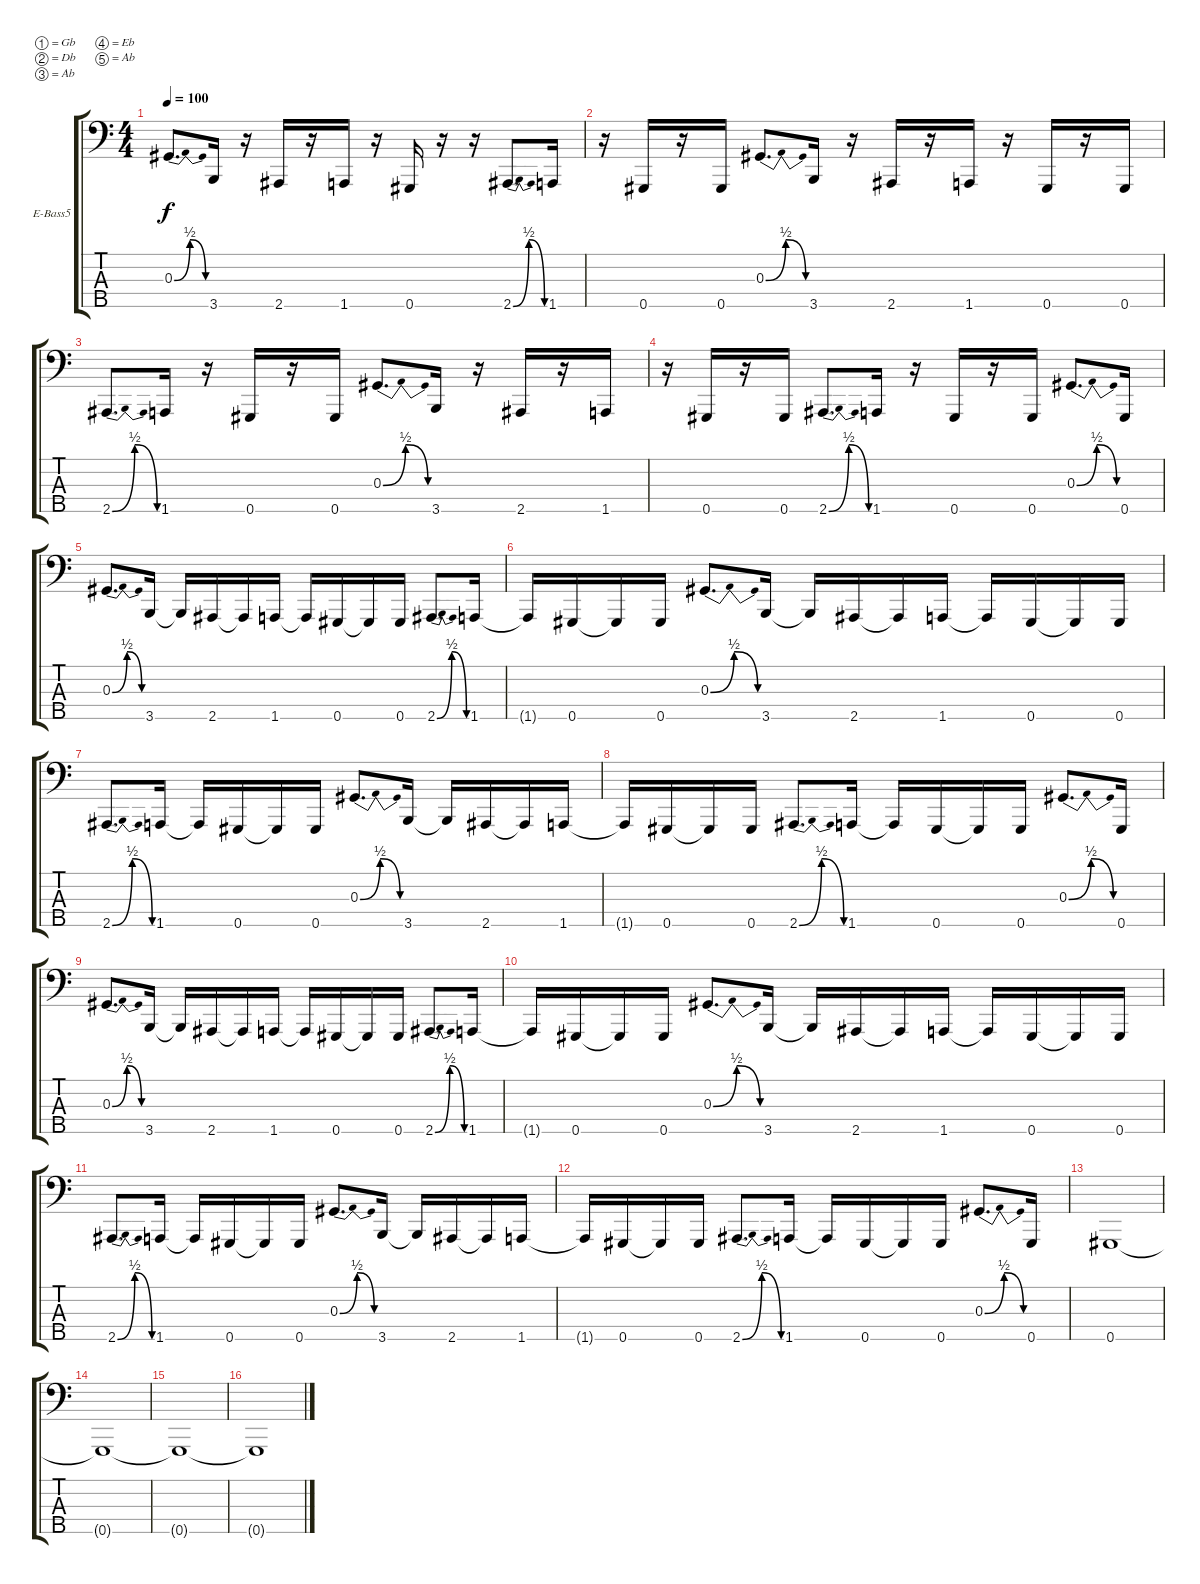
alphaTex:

\defaultSystemsLayout 4
\bracketExtendMode groupsimilarinstruments
\firstSystemTrackNameOrientation horizontal
\otherSystemsTrackNameOrientation horizontal
\track ("Electric Bass" "E-Bass5") {instrument electricbassfinger}
\staff {score tabs}
\tuning (Gb2 Db2 Ab1 Eb1 Ab0)
\ts (4 4)
\tempo 100
\clef f4
\ks c
0.3{be (bendrelease 0 0 30 2 30 2 60 0)}.8{d dy f} 3.5.16 r.16 2.5.16 r.16 1.5.16 r.16 0.5.16 r.16 r.16 2.5{be (bendrelease 0 0 30 2 30 2 60 0)}.8{d} 1.5.16 |
r.16 0.5.16 r.16 0.5.16 0.3{be (bendrelease 0 0 30 2 30 2 60 0)}.8{d} 3.5.16 r.16 2.5.16 r.16 1.5.16 r.16 0.5.16 r.16 0.5.16 |
2.5{be (bendrelease 0 0 30 2 30 2 60 0)}.8{d} 1.5.16 r.16 0.5.16 r.16 0.5.16 0.3{be (bendrelease 0 0 30 2 30 2 60 0)}.8{d} 3.5.16 r.16 2.5.16 r.16 1.5.16 |
r.16 0.5.16 r.16 0.5.16 2.5{be (bendrelease 0 0 30 2 30 2 60 0)}.8{d} 1.5.16 r.16 0.5.16 r.16 0.5.16 0.3{be (bendrelease 0 0 30 2 30 2 60 0)}.8{d} 0.5.16 |
0.3{be (bendrelease 0 0 30 2 30 2 60 0)}.8{d} 3.5.16 3.5{t}.16 2.5.16 2.5{t}.16 1.5.16 1.5{t}.16 0.5.16 0.5{t}.16 0.5.16 2.5{be (bendrelease 0 0 30 2 30 2 60 0)}.8{d} 1.5.16 |
1.5{t}.16 0.5.16 0.5{t}.16 0.5.16 0.3{be (bendrelease 0 0 30 2 30 2 60 0)}.8{d} 3.5.16 3.5{t}.16 2.5.16 2.5{t}.16 1.5.16 1.5{t}.16 0.5.16 0.5{t}.16 0.5.16 |
2.5{be (bendrelease 0 0 30 2 30 2 60 0)}.8{d} 1.5.16 1.5{t}.16 0.5.16 0.5{t}.16 0.5.16 0.3{be (bendrelease 0 0 30 2 30 2 60 0)}.8{d} 3.5.16 3.5{t}.16 2.5.16 2.5{t}.16 1.5.16 |
1.5{t}.16 0.5.16 0.5{t}.16 0.5.16 2.5{be (bendrelease 0 0 30 2 30 2 60 0)}.8{d} 1.5.16 1.5{t}.16 0.5.16 0.5{t}.16 0.5.16 0.3{be (bendrelease 0 0 30 2 30 2 60 0)}.8{d} 0.5.16 |
0.3{be (bendrelease 0 0 30 2 30 2 60 0)}.8{d} 3.5.16 3.5{t}.16 2.5.16 2.5{t}.16 1.5.16 1.5{t}.16 0.5.16 0.5{t}.16 0.5.16 2.5{be (bendrelease 0 0 30 2 30 2 60 0)}.8{d} 1.5.16 |
1.5{t}.16 0.5.16 0.5{t}.16 0.5.16 0.3{be (bendrelease 0 0 30 2 30 2 60 0)}.8{d} 3.5.16 3.5{t}.16 2.5.16 2.5{t}.16 1.5.16 1.5{t}.16 0.5.16 0.5{t}.16 0.5.16 |
2.5{be (bendrelease 0 0 30 2 30 2 60 0)}.8{d} 1.5.16 1.5{t}.16 0.5.16 0.5{t}.16 0.5.16 0.3{be (bendrelease 0 0 30 2 30 2 60 0)}.8{d} 3.5.16 3.5{t}.16 2.5.16 2.5{t}.16 1.5.16 |
1.5{t}.16 0.5.16 0.5{t}.16 0.5.16 2.5{be (bendrelease 0 0 30 2 30 2 60 0)}.8{d} 1.5.16 1.5{t}.16 0.5.16 0.5{t}.16 0.5.16 0.3{be (bendrelease 0 0 30 2 30 2 60 0)}.8{d} 0.5.16 |
0.5.1 |
0.5{t}.1 |
0.5{t}.1 |
0.5{t}.1
